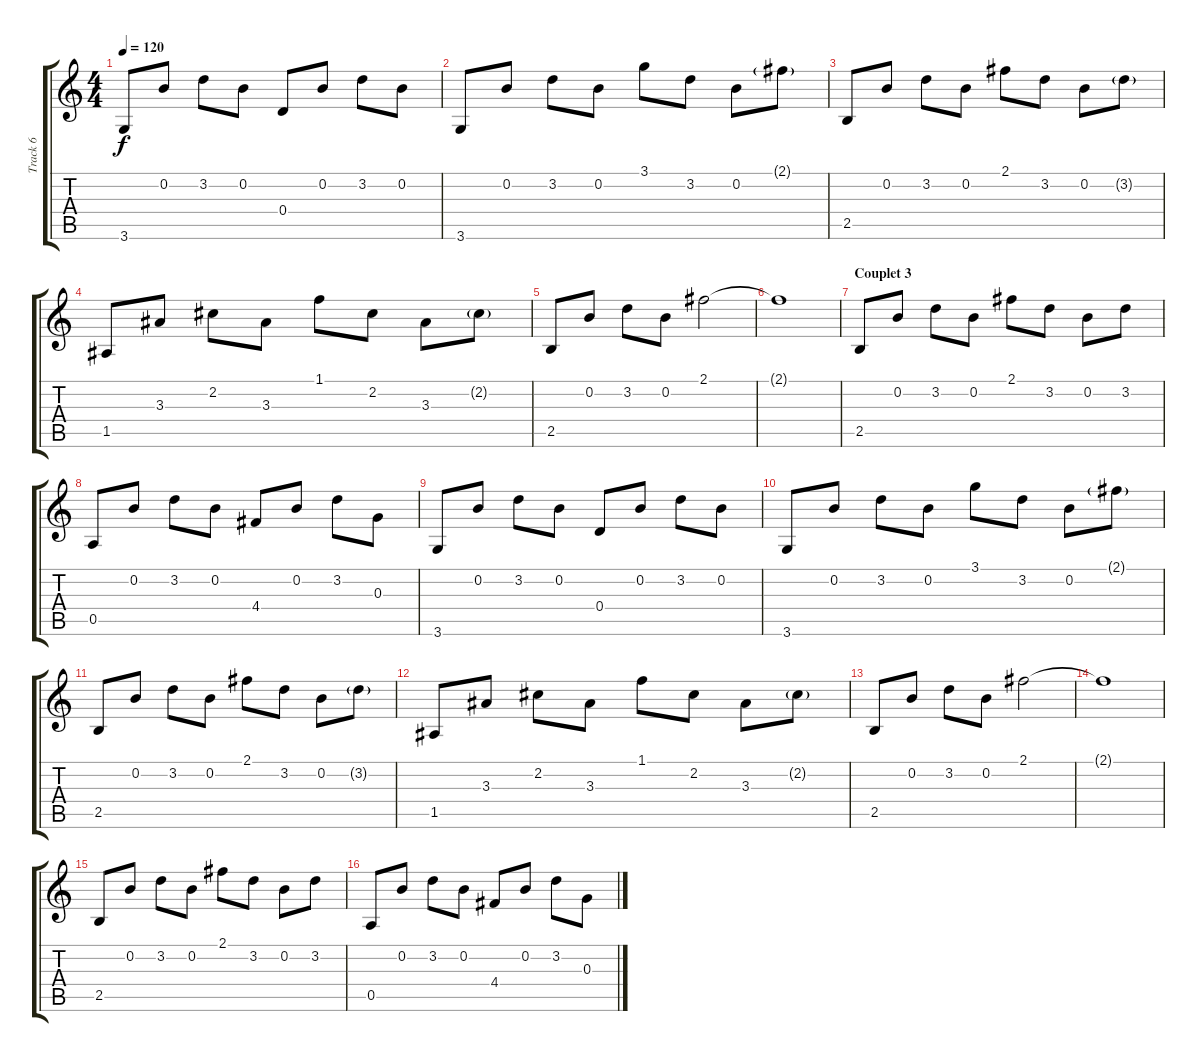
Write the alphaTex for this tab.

\track ("Track 6" "Track 6") {instrument acousticguitarsteel}
\staff {score tabs}
\tuning (E4 B3 G3 D3 A2 E2) {hide}
\ts (4 4)
\tempo 120
\clef g2
\ks c
3.6.8{dy f} 0.2.8 3.2.8 0.2.8 0.4.8 0.2.8 3.2.8 0.2.8 |
3.6.8 0.2.8 3.2.8 0.2.8 3.1.8 3.2.8 0.2.8 2.1{g}.8 |
2.5.8 0.2.8 3.2.8 0.2.8 2.1.8 3.2.8 0.2.8 3.2{g}.8 |
1.5.8 3.3.8 2.2.8 3.3.8 1.1.8 2.2.8 3.3.8 2.2{g}.8 |
2.5.8 0.2.8 3.2.8 0.2.8 2.1.2 |
2.1{t}.1 |
\section ("" "Couplet 3")
2.5.8 0.2.8 3.2.8 0.2.8 2.1.8 3.2.8 0.2.8 3.2.8 |
0.5.8 0.2.8 3.2.8 0.2.8 4.4.8 0.2.8 3.2.8 0.3.8 |
3.6.8 0.2.8 3.2.8 0.2.8 0.4.8 0.2.8 3.2.8 0.2.8 |
3.6.8 0.2.8 3.2.8 0.2.8 3.1.8 3.2.8 0.2.8 2.1{g}.8 |
2.5.8 0.2.8 3.2.8 0.2.8 2.1.8 3.2.8 0.2.8 3.2{g}.8 |
1.5.8 3.3.8 2.2.8 3.3.8 1.1.8 2.2.8 3.3.8 2.2{g}.8 |
2.5.8 0.2.8 3.2.8 0.2.8 2.1.2 |
2.1{t}.1 |
2.5.8 0.2.8 3.2.8 0.2.8 2.1.8 3.2.8 0.2.8 3.2.8 |
0.5.8 0.2.8 3.2.8 0.2.8 4.4.8 0.2.8 3.2.8 0.3.8
